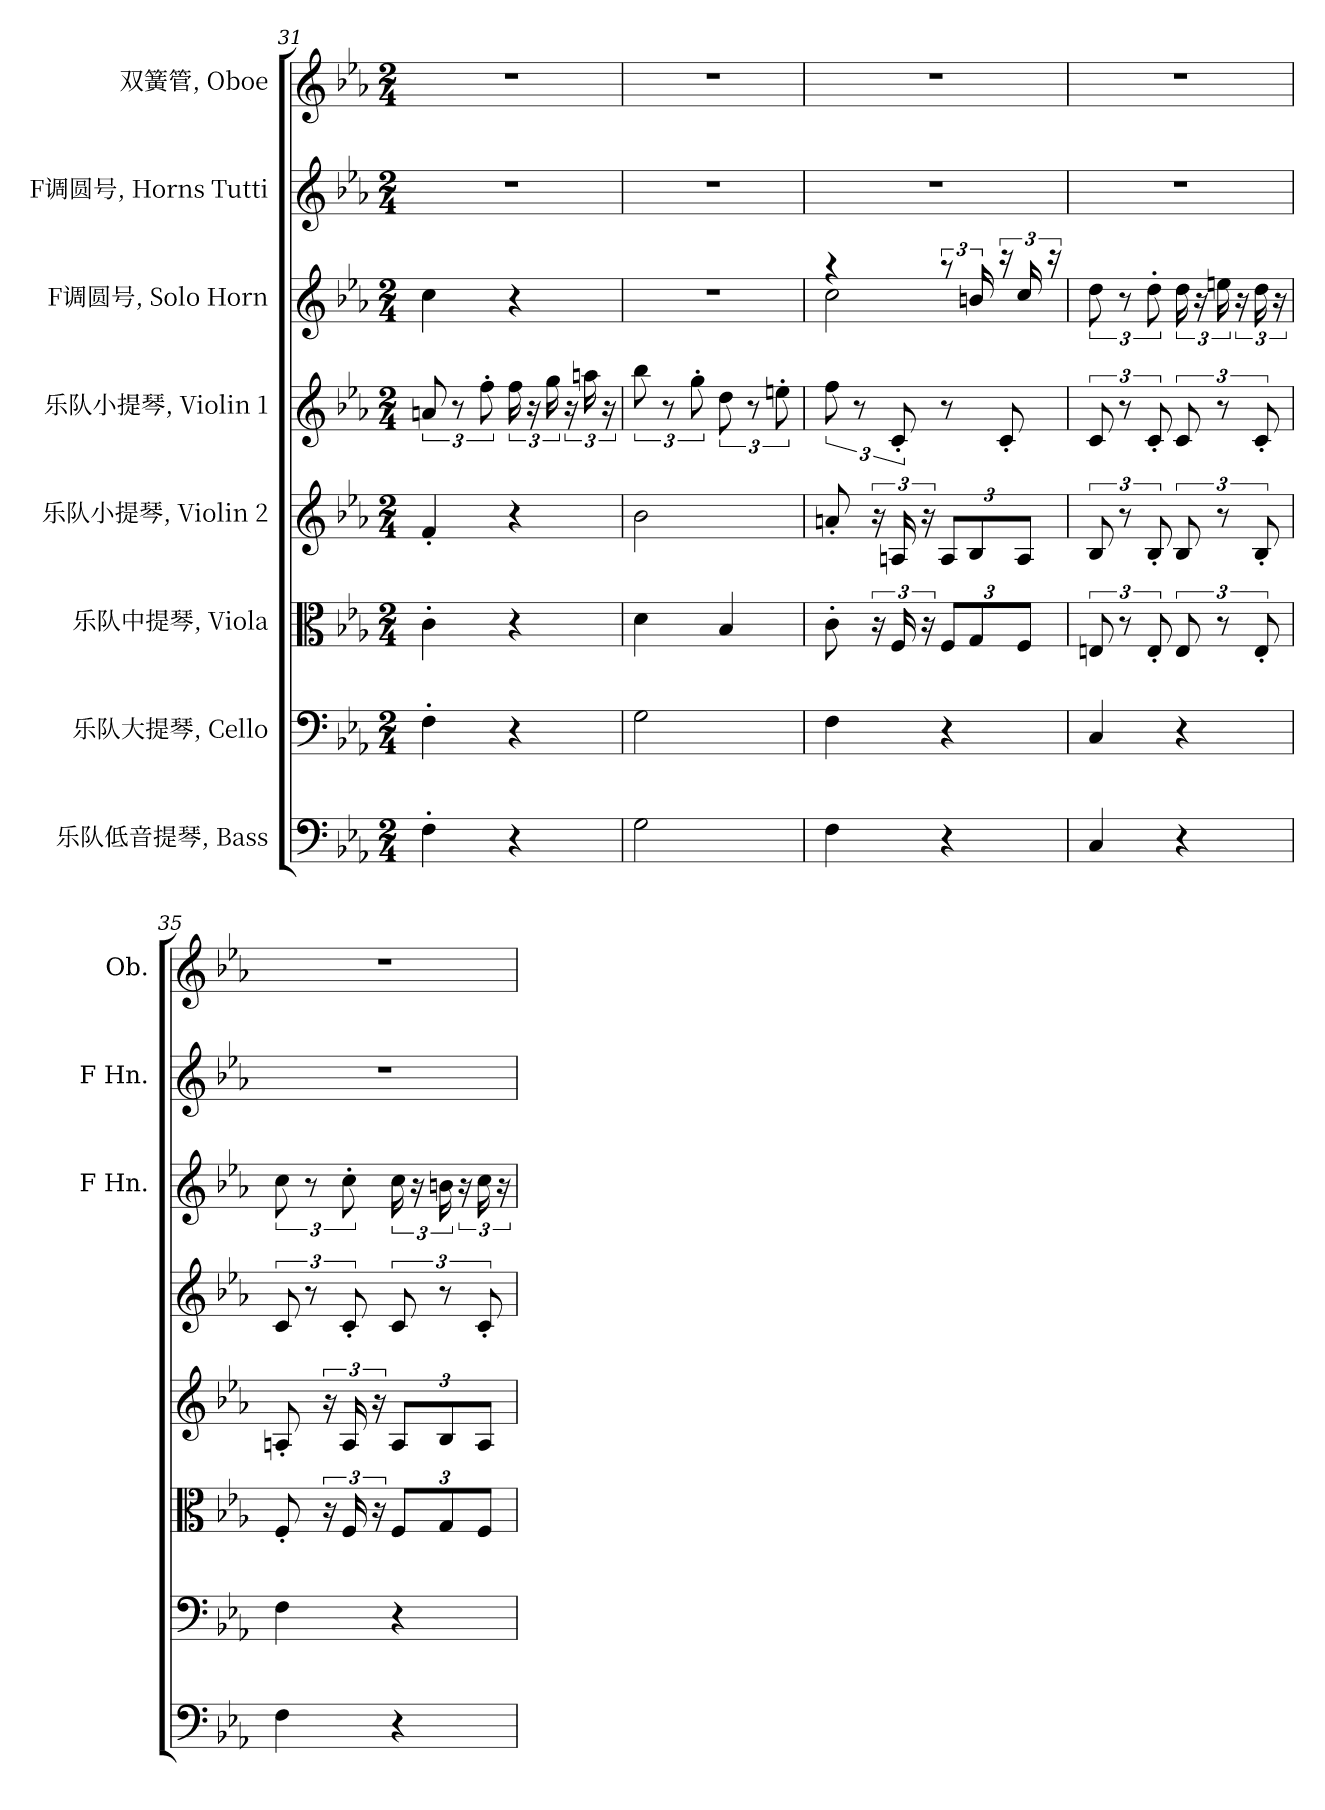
**kern	**kern	**kern	**kern	**kern	**kern	**kern	**kern
*part8	*part7	*part6	*part5	*part4	*part3	*part2	*part1
*staff8	*staff7	*staff6	*staff5	*staff4	*staff3	*staff2	*staff1
*I"乐队低音提琴, Bass	*I"乐队大提琴, Cello	*I"乐队中提琴, Viola	*I"乐队小提琴, Violin 2	*I"乐队小提琴, Violin 1	*I"F调圆号, Solo Horn	*I"F调圆号, Horns Tutti	*I"双簧管, Oboe
*	*	*	*	*	*I'F Hn.	*I'F Hn.	*I'Ob.
*clefF4	*clefF4	*clefC3	*clefG2	*clefG2	*clefG2	*clefG2	*clefG2
*ITrd7c12	*	*	*	*	*ITrd4c7	*ITrd4c7	*
*k[b-e-a-]	*k[b-e-a-]	*k[b-e-a-]	*k[b-e-a-]	*k[b-e-a-]	*k[b-e-a-d-]	*k[b-e-a-d-]	*k[b-e-a-]
*M2/4	*M2/4	*M2/4	*M2/4	*M2/4	*M2/4	*M2/4	*M2/4
=31	=31	=31	=31	=31	=31	=31	=31
4FF'\	4F'\	4c'\	4f'/	12an/	4f\	2r	2r
.	.	.	.	12r	.	.	.
.	.	.	.	12ff'\	.	.	.
4r	4r	4r	4r	24ff\	4r	.	.
.	.	.	.	24r	.	.	.
.	.	.	.	24gg\	.	.	.
.	.	.	.	24r	.	.	.
.	.	.	.	24aan\	.	.	.
.	.	.	.	24r	.	.	.
!!LO:PB:g=z
=32	=32	=32	=32	=32	=32	=32	=32
2GG\	2G\	4d\	2b-\	12bb-\	2r	2r	2r
.	.	.	.	12r	.	.	.
.	.	.	.	12gg'\	.	.	.
.	.	4B-/	.	12dd\	.	.	.
.	.	.	.	12r	.	.	.
.	.	.	.	12een'\	.	.	.
=33	=33	=33	=33	=33	=33	=33	=33
*	*	*	*	*	*^	*	*
4FF\	4F\	8c'\	8an'/	12ff\	4r	2f\	2r	2r
.	.	.	.	12r	.	.	.	.
.	.	24r	24r	.	.	.	.	.
.	.	24F/	24An/	12c'/	.	.	.	.
.	.	24r	24r	.	.	.	.	.
*	*	*Xbrackettup	*Xbrackettup	*	*	*	*	*
4r	4r	12F/L	12A/L	8r	12r	.	.	.
.	.	12G/	12B-/	.	24en/	.	.	.
.	.	.	.	8c'/	24r	.	.	.
.	.	12F/J	12A/J	.	24f/	.	.	.
.	.	.	.	.	24r	.	.	.
*	*	*	*	*	*v	*v	*	*
=34	=34	=34	=34	=34	=34	=34	=34
*	*	*brackettup	*brackettup	*	*	*	*
4CC/	4C/	12En/	12B-/	12c/	12g\	2r	2r
.	.	12r	12r	12r	12r	.	.
.	.	12E'/	12B-'/	12c'/	12g'\	.	.
4r	4r	12E/	12B-/	12c/	24g\	.	.
.	.	.	.	.	24r	.	.
.	.	12r	12r	12r	24an\	.	.
.	.	.	.	.	24r	.	.
.	.	12E'/	12B-'/	12c'/	24g\	.	.
.	.	.	.	.	24r	.	.
!!LO:PB:g=z
=35	=35	=35	=35	=35	=35	=35	=35
4FF\	4F\	8F'/	8An'/	12c/	12f\	2r	2r
.	.	.	.	12r	12r	.	.
.	.	24r	24r	.	.	.	.
.	.	24F/	24A/	12c'/	12f'\	.	.
.	.	24r	24r	.	.	.	.
*	*	*Xbrackettup	*Xbrackettup	*	*	*	*
4r	4r	12F/L	12A/L	12c/	24f\	.	.
.	.	.	.	.	24r	.	.
.	.	12G/	12B-/	12r	24en\	.	.
.	.	.	.	.	24r	.	.
.	.	12F/J	12A/J	12c'/	24f\	.	.
.	.	.	.	.	24r	.	.
=	=	=	=	=	=	=	=
*-	*-	*-	*-	*-	*-	*-	*-
